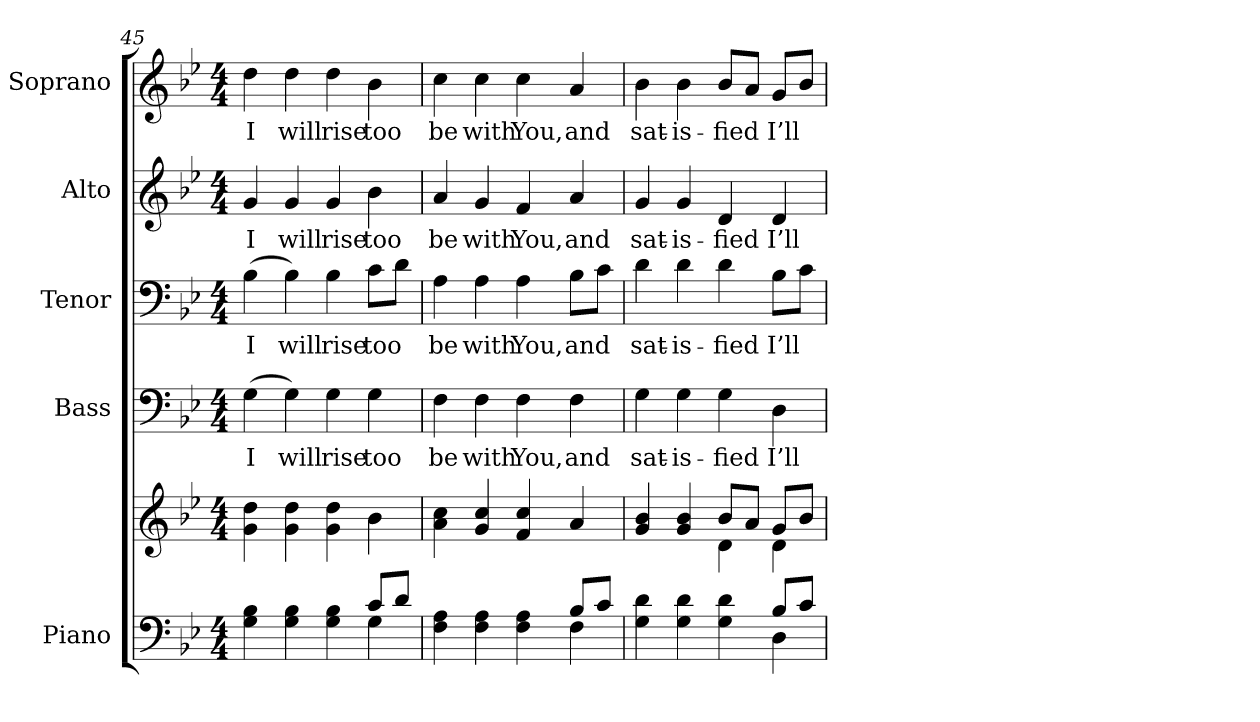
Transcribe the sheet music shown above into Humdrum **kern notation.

**kern	**kern	**kern	**text	**kern	**text	**kern	**text	**kern	**text
*part5	*part5	*part4	*part4	*part3	*part3	*part2	*part2	*part1	*part1
*staff6	*staff5	*staff4	*staff4	*staff3	*staff3	*staff2	*staff2	*staff1	*staff1
*I"Piano	*	*I"Bass	*	*I"Tenor	*	*I"Alto	*	*I"Soprano	*
*I'Pno.	*	*I'B.	*	*I'T.	*	*I'A.	*	*I'S.	*
*clefF4	*clefG2	*clefF4	*	*clefF4	*	*clefG2	*	*clefG2	*
*k[b-e-]	*k[b-e-]	*k[b-e-]	*	*k[b-e-]	*	*k[b-e-]	*	*k[b-e-]	*
*B-:	*B-:	*B-:	*	*B-:	*	*B-:	*	*B-:	*
*M4/4	*M4/4	*M4/4	*	*M4/4	*	*M4/4	*	*M4/4	*
=45	=45	=45	=45	=45	=45	=45	=45	=45	=45
*^	*	*	*	*	*	*	*	*	*
!	!	!	!	!LO:LY:b:color=#000000	!	!	!	!	!	!
!	!	!	!	!	!	!LO:LY:b:color=#000000	!	!	!	!
!	!	!	!	!	!	!	!	!LO:LY:b:color=#000000	!	!
!	!	!	!	!	!	!	!	!	!	!LO:LY:b:color=#000000
4Gi\ 4B-i	2ryy	4gi\ 4ddi	(4Gi\	I	(4B-i\	I	4gi/	I	4ddi\	I
!	!	!	!	!LO:LY:b:color=#000000	!	!	!	!	!	!
!	!	!	!	!	!	!LO:LY:b:color=#000000	!	!	!	!
!	!	!	!	!	!	!	!	!LO:LY:b:color=#000000	!	!
!	!	!	!	!	!	!	!	!	!	!LO:LY:b:color=#000000
4Gi\ 4B-i	.	4gi\ 4ddi	4Gi\)	will	4B-i\)	will	4gi/	will	4ddi\	will
!	!	!	!	!LO:LY:b:color=#000000	!	!	!	!	!	!
!	!	!	!	!	!	!LO:LY:b:color=#000000	!	!	!	!
!	!	!	!	!	!	!	!	!LO:LY:b:color=#000000	!	!
!	!	!	!	!	!	!	!	!	!	!LO:LY:b:color=#000000
4Gi\ 4B-i	4ryy	4gi\ 4ddi	4Gi\	rise	4B-i\	rise	4gi/	rise	4ddi\	rise
!	!	!	!	!LO:LY:b:color=#000000	!	!	!	!	!	!
!	!	!	!	!	!	!LO:LY:b:color=#000000	!	!	!	!
!	!	!	!	!	!	!	!	!LO:LY:b:color=#000000	!	!
!	!	!	!	!	!	!	!	!	!	!LO:LY:b:color=#000000
8ci/L	4Gi\	4b-i\	4Gi\	too	8ci\L	too	4b-i\	too	4b-i\	too
8di/J	.	.	.	.	8di\J	.	.	.	.	.
=46	=46	=46	=46	=46	=46	=46	=46	=46	=46	=46
!	!	!	!	!LO:LY:b:color=#000000	!	!	!	!	!	!
!	!	!	!	!	!	!LO:LY:b:color=#000000	!	!	!	!
!	!	!	!	!	!	!	!	!LO:LY:b:color=#000000	!	!
!	!	!	!	!	!	!	!	!	!	!LO:LY:b:color=#000000
4Fi\ 4Ai	2ryy	4ai\ 4cci	4Fi\	be	4Ai\	be	4ai/	be	4cci\	be
!	!	!	!	!LO:LY:b:color=#000000	!	!	!	!	!	!
!	!	!	!	!	!	!LO:LY:b:color=#000000	!	!	!	!
!	!	!	!	!	!	!	!	!LO:LY:b:color=#000000	!	!
!	!	!	!	!	!	!	!	!	!	!LO:LY:b:color=#000000
4Fi\ 4Ai	.	4gi/ 4cci	4Fi\	with	4Ai\	with	4gi/	with	4cci\	with
!	!	!	!	!LO:LY:b:color=#000000	!	!	!	!	!	!
!	!	!	!	!	!	!LO:LY:b:color=#000000	!	!	!	!
!	!	!	!	!	!	!	!	!LO:LY:b:color=#000000	!	!
!	!	!	!	!	!	!	!	!	!	!LO:LY:b:color=#000000
4Fi\ 4Ai	4ryy	4fi/ 4cci	4Fi\	You,	4Ai\	You,	4fi/	You,	4cci\	You,
!	!	!	!	!LO:LY:b:color=#000000	!	!	!	!	!	!
!	!	!	!	!	!	!LO:LY:b:color=#000000	!	!	!	!
!	!	!	!	!	!	!	!	!LO:LY:b:color=#000000	!	!
!	!	!	!	!	!	!	!	!	!	!LO:LY:b:color=#000000
8B-i/L	4Fi\	4ai/	4Fi\	and	8B-i\L	and	4ai/	and	4ai/	and
8ci/J	.	.	.	.	8ci\J	.	.	.	.	.
!!LO:PB:g=z
=47	=47	=47	=47	=47	=47	=47	=47	=47	=47	=47
*	*	*^	*	*	*	*	*	*	*	*
!	!	!	!	!	!LO:LY:b:color=#000000	!	!	!	!	!	!
!	!	!	!	!	!	!	!LO:LY:b:color=#000000	!	!	!	!
!	!	!	!	!	!	!	!	!	!LO:LY:b:color=#000000	!	!
!	!	!	!	!	!	!	!	!	!	!	!LO:LY:b:color=#000000
4Gi\ 4di	2ryy	4gi/ 4b-i	2ryy	4Gi\	sat-	4di\	sat-	4gi/	sat-	4b-i\	sat-
!	!	!	!	!	!LO:LY:b:color=#000000	!	!	!	!	!	!
!	!	!	!	!	!	!	!LO:LY:b:color=#000000	!	!	!	!
!	!	!	!	!	!	!	!	!	!LO:LY:b:color=#000000	!	!
!	!	!	!	!	!	!	!	!	!	!	!LO:LY:b:color=#000000
4Gi\ 4di	.	4gi/ 4b-i	.	4Gi\	-is-	4di\	-is-	4gi/	-is-	4b-i\	-is-
!	!	!	!	!	!LO:LY:b:color=#000000	!	!	!	!	!	!
!	!	!	!	!	!	!	!LO:LY:b:color=#000000	!	!	!	!
!	!	!	!	!	!	!	!	!	!LO:LY:b:color=#000000	!	!
!	!	!	!	!	!	!	!	!	!	!	!LO:LY:b:color=#000000
4Gi\ 4di	4ryy	8b-i/L	4di\	4Gi\	-fied	4di\	-fied	4di/	-fied	8b-i/L	-fied
.	.	8ai/J	.	.	.	.	.	.	.	8ai/J	.
!	!	!	!	!	!LO:LY:b:color=#000000	!	!	!	!	!	!
!	!	!	!	!	!	!	!LO:LY:b:color=#000000	!	!	!	!
!	!	!	!	!	!	!	!	!	!LO:LY:b:color=#000000	!	!
!	!	!	!	!	!	!	!	!	!	!	!LO:LY:b:color=#000000
8B-i/L	4Di\	8gi/L	4di\	4Di\	I’ll	8B-i\L	I’ll	4di/	I’ll	8gi/L	I’ll
8ci/J	.	8b-i/J	.	.	.	8ci\J	.	.	.	8b-i/J	.
*v	*v	*	*	*	*	*	*	*	*	*	*
*	*v	*v	*	*	*	*	*	*	*	*
=	=	=	=	=	=	=	=	=	=
*-	*-	*-	*-	*-	*-	*-	*-	*-	*-
